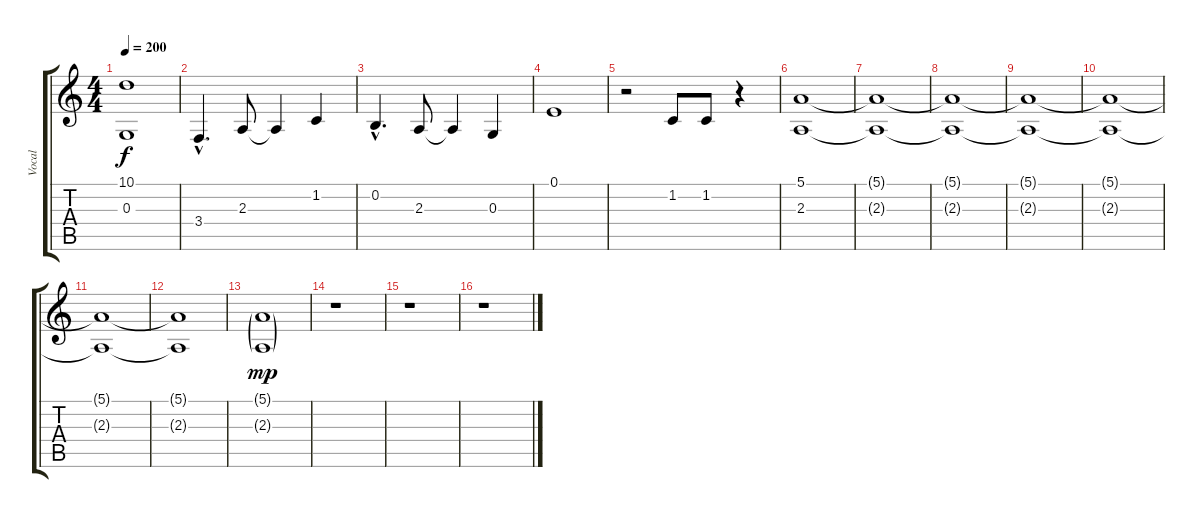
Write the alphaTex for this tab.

\track ("Vocal" "Vocal") {instrument bassoon}
\staff {score tabs}
\tuning (E4 B3 G3 D3 A2 E2) {hide}
\ts (4 4)
\tempo 200
\clef g2
\ks c
(10.1{t} 0.3{t}).1{dy f} |
3.4{hac}.4{d} 2.3.8 2.3{t}.4 1.2.4 |
0.2{hac}.4{d} 2.3.8 2.3{t}.4 0.3.4 |
0.1.1 |
r.2 1.2.8 1.2.8 r.4 |
(5.1 2.3).1 |
(5.1{t} 2.3{t}).1 |
(5.1{t} 2.3{t}).1 |
(5.1{t} 2.3{t}).1 |
(5.1{t} 2.3{t}).1 |
(5.1{t} 2.3{t}).1 |
(5.1{t} 2.3{t}).1 |
(5.1{g} 2.3{g}).1{dy mp} |
r.1 |
r.1 |
r.1
